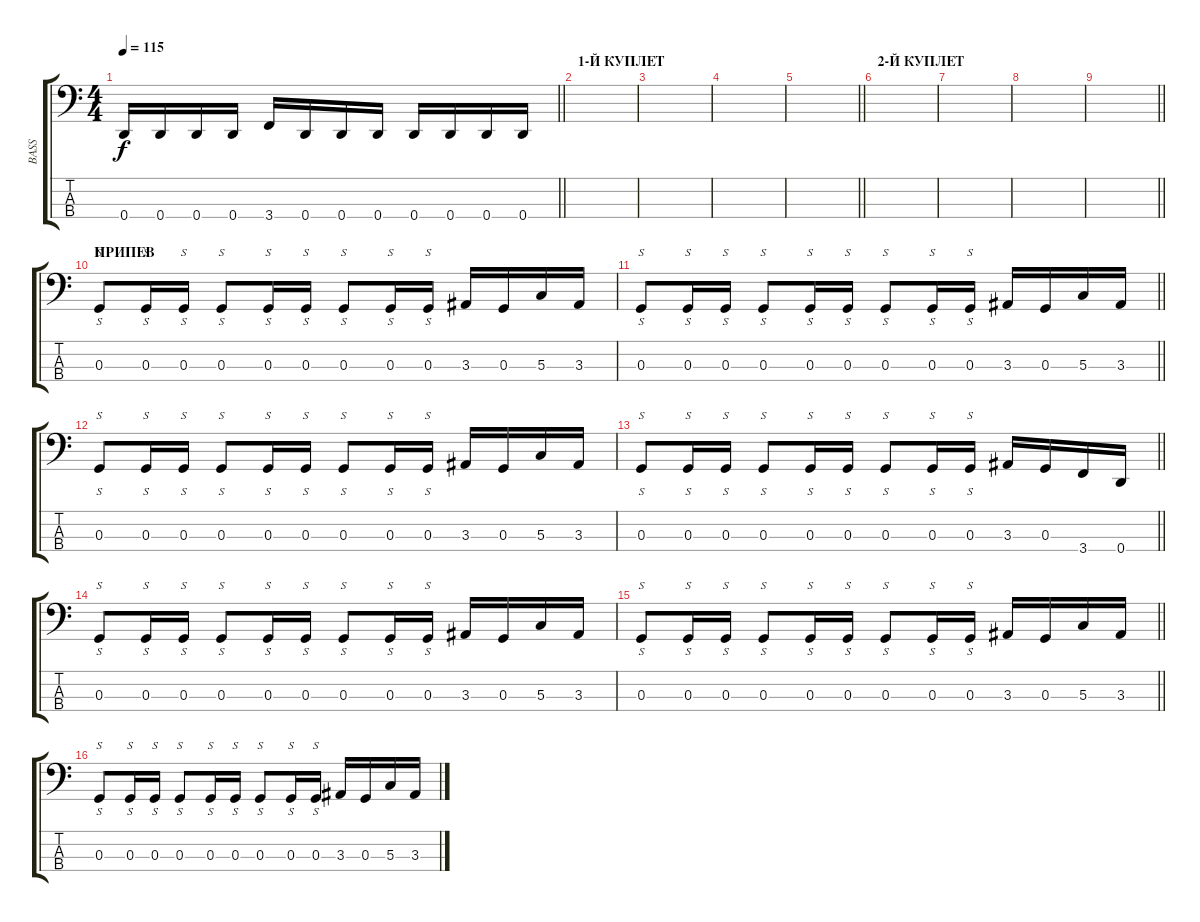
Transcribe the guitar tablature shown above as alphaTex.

\track ("BASS" "BASS") {instrument electricbassfinger}
\staff {score tabs}
\tuning (F2 C2 G1 D1) {hide}
\ts (4 4)
\tempo 115
\clef f4
\barLineRight lightlight
\ks c
0.4.16{dy f} 0.4.16 0.4.16 0.4.16 3.4.16 0.4.16 0.4.16 0.4.16 0.4.16 0.4.16 0.4.16 0.4.16 |
\section ("" "1-Й КУПЛЕТ")
|
|
|
\barLineRight lightlight
|
\section ("" "2-Й КУПЛЕТ")
|
|
|
\barLineRight lightlight
|
\section ("" "ПРИПЕВ")
0.3.8{s} 0.3.16{s} 0.3.16{s} 0.3.8{s} 0.3.16{s} 0.3.16{s} 0.3.8{s} 0.3.16{s} 0.3.16{s} 3.3.16 0.3.16 5.3.16 3.3.16 |
\barLineRight lightlight
0.3.8{s} 0.3.16{s} 0.3.16{s} 0.3.8{s} 0.3.16{s} 0.3.16{s} 0.3.8{s} 0.3.16{s} 0.3.16{s} 3.3.16 0.3.16 5.3.16 3.3.16 |
0.3.8{s} 0.3.16{s} 0.3.16{s} 0.3.8{s} 0.3.16{s} 0.3.16{s} 0.3.8{s} 0.3.16{s} 0.3.16{s} 3.3.16 0.3.16 5.3.16 3.3.16 |
\barLineRight lightlight
0.3.8{s} 0.3.16{s} 0.3.16{s} 0.3.8{s} 0.3.16{s} 0.3.16{s} 0.3.8{s} 0.3.16{s} 0.3.16{s} 3.3.16 0.3.16 3.4.16 0.4.16 |
0.3.8{s} 0.3.16{s} 0.3.16{s} 0.3.8{s} 0.3.16{s} 0.3.16{s} 0.3.8{s} 0.3.16{s} 0.3.16{s} 3.3.16 0.3.16 5.3.16 3.3.16 |
\barLineRight lightlight
0.3.8{s} 0.3.16{s} 0.3.16{s} 0.3.8{s} 0.3.16{s} 0.3.16{s} 0.3.8{s} 0.3.16{s} 0.3.16{s} 3.3.16 0.3.16 5.3.16 3.3.16 |
0.3.8{s} 0.3.16{s} 0.3.16{s} 0.3.8{s} 0.3.16{s} 0.3.16{s} 0.3.8{s} 0.3.16{s} 0.3.16{s} 3.3.16 0.3.16 5.3.16 3.3.16
